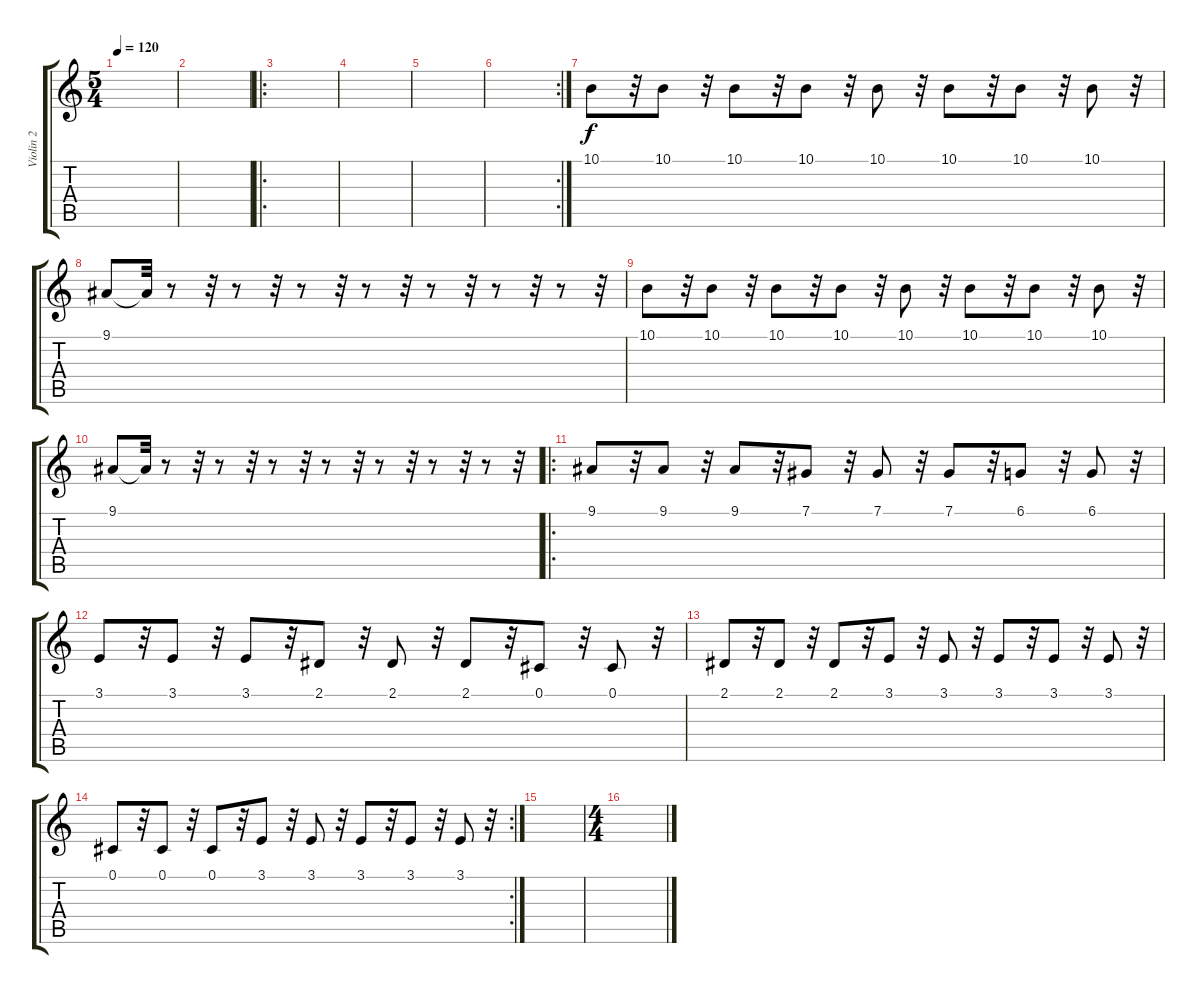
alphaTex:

\track ("Violin 2" "Violin 2") {instrument stringensemble1}
\staff {score tabs}
\tuning (Db4 Ab3 E3 B2 Gb2 Db2) {hide}
\ts (5 4)
\tempo 120
\clef g2
\ks c
|
|
\ro
|
|
|
\rc 2
|
10.1.8 r.32 10.1.8 r.32 10.1.8 r.32 10.1.8 r.32 10.1.8 r.32 10.1.8 r.32 10.1.8 r.32 10.1.8 r.32 |
9.1.8 9.1{t}.32 r.8 r.32 r.8 r.32 r.8 r.32 r.8 r.32 r.8 r.32 r.8 r.32 r.8 r.32 |
10.1.8 r.32 10.1.8 r.32 10.1.8 r.32 10.1.8 r.32 10.1.8 r.32 10.1.8 r.32 10.1.8 r.32 10.1.8 r.32 |
9.1.8 9.1{t}.32 r.8 r.32 r.8 r.32 r.8 r.32 r.8 r.32 r.8 r.32 r.8 r.32 r.8 r.32 |
\ro
9.1.8 r.32 9.1.8 r.32 9.1.8 r.32 7.1.8 r.32 7.1.8 r.32 7.1.8 r.32 6.1.8 r.32 6.1.8 r.32 |
3.1.8 r.32 3.1.8 r.32 3.1.8 r.32 2.1.8 r.32 2.1.8 r.32 2.1.8 r.32 0.1.8 r.32 0.1.8 r.32 |
2.1.8 r.32 2.1.8 r.32 2.1.8 r.32 3.1.8 r.32 3.1.8 r.32 3.1.8 r.32 3.1.8 r.32 3.1.8 r.32 |
\rc 2
0.1.8 r.32 0.1.8 r.32 0.1.8 r.32 3.1.8 r.32 3.1.8 r.32 3.1.8 r.32 3.1.8 r.32 3.1.8 r.32 |
|
\ts (4 4)
